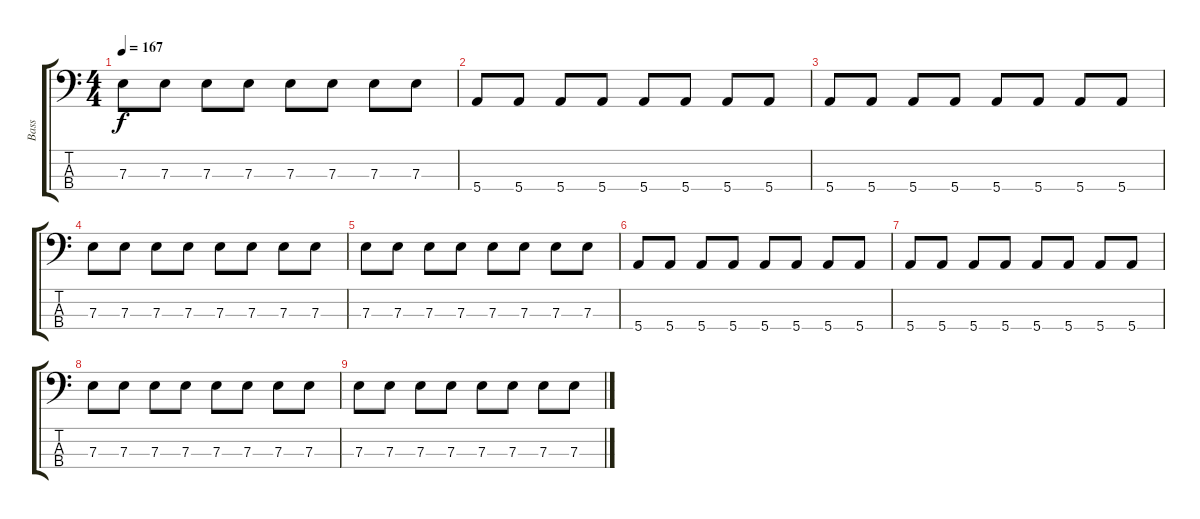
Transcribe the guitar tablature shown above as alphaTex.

\track ("Bass" "Bass") {instrument electricbasspick}
\staff {score tabs}
\tuning (G2 D2 A1 E1) {hide}
\ts (4 4)
\tempo 167
\clef f4
\ks c
7.3.8{dy f} 7.3.8 7.3.8 7.3.8 7.3.8 7.3.8 7.3.8 7.3.8 |
5.4.8{volume 12} 5.4.8 5.4.8 5.4.8 5.4.8 5.4.8 5.4.8 5.4.8 |
5.4.8{volume 11} 5.4.8 5.4.8 5.4.8 5.4.8 5.4.8 5.4.8 5.4.8 |
7.3.8{volume 10} 7.3.8 7.3.8 7.3.8 7.3.8 7.3.8 7.3.8 7.3.8 |
7.3.8{volume 9} 7.3.8 7.3.8 7.3.8 7.3.8 7.3.8 7.3.8 7.3.8 |
5.4.8{volume 8} 5.4.8 5.4.8 5.4.8 5.4.8 5.4.8 5.4.8 5.4.8 |
5.4.8{volume 7} 5.4.8 5.4.8 5.4.8 5.4.8 5.4.8 5.4.8 5.4.8 |
7.3.8{volume 6} 7.3.8 7.3.8 7.3.8 7.3.8 7.3.8 7.3.8 7.3.8 |
7.3.8{volume 5} 7.3.8 7.3.8 7.3.8 7.3.8 7.3.8 7.3.8 7.3.8
